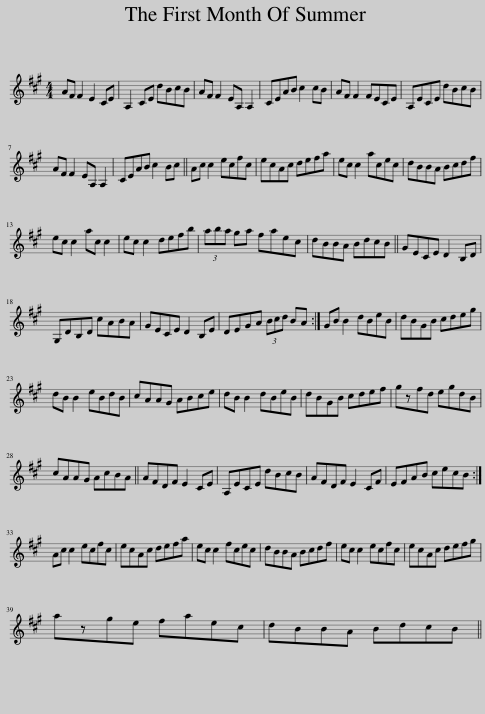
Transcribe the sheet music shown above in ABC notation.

X:1
L:1/8
M:4/4
I:linebreak $
K:A
V:1 treble
V:1
 AF F2 E2 CE | A,2 CE dBcB | AF F2 EA, A,2 | CEAB c2 cB | AF F2 FECE | %5
 A,ECE dBcB |$ AF F2 EA, A,2 | CEAB c2 Bc || Ac c2 ecfc | ecAc defa | %10
 ec c2 acec | dBBA Bcdf |$ ec c2 ac c2 | ec c2 defb | (3aba ga faec | %15
 dBBA BdcB || GECE D2 B,D |$ G,DB,D cABA | GECE D2 B,E | DEGA (3Bcd BA :| %20
 GB B2 dBeB | dBGB cdeg |$ dB B2 eBdB | cAAG ABce | dB B2 dBeB | %25
 dBGB cdef | gzfd egdB |$ cAAG AcBA || AFDF E2 CE | A,ECE dBcB | %30
 AFDF E2 CF | EFAB cecB :|$ Ac c2 ecfc | ecAc defa | ec c2 fcec | %35
 dBBA Bcdf | ec c2 ecfc | ecAc defg |$ azge faec | dBBA BdcB || %40
